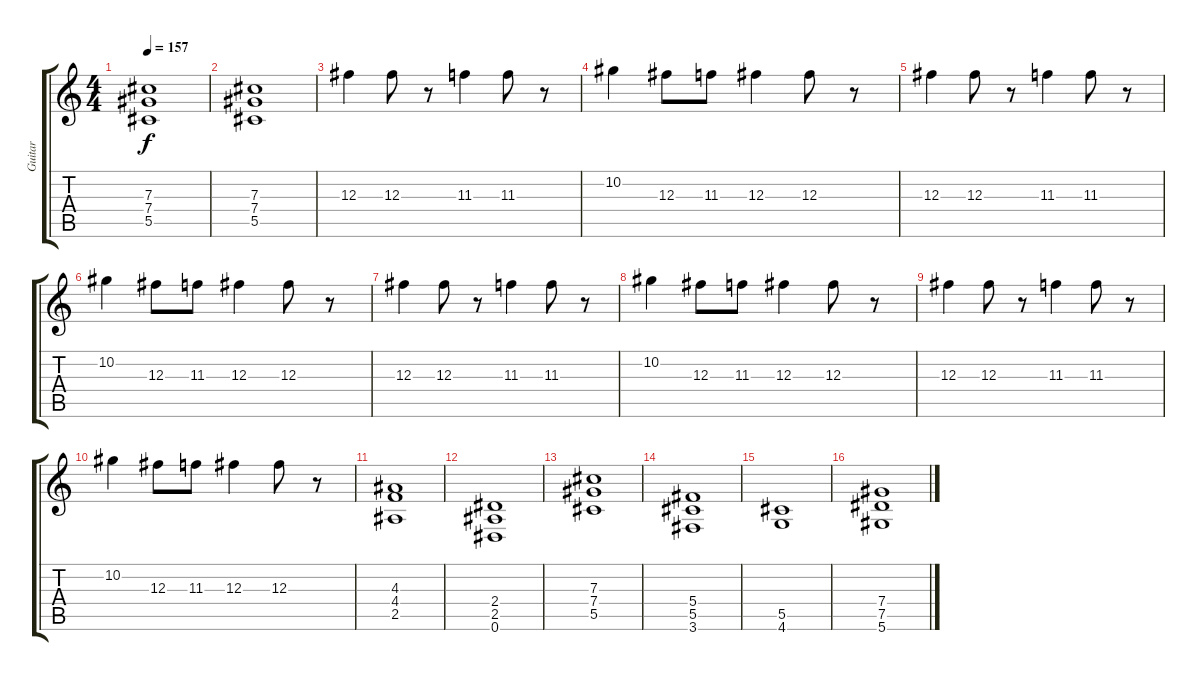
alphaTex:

\track ("Guitar" "Guitar") {instrument distortionguitar}
\staff {score tabs}
\tuning (Eb4 Bb3 Gb3 Db3 Ab2 Eb2) {hide}
\ts (4 4)
\tempo 157
\clef g2
\ks c
(7.3 7.4 5.5).1{dy f} |
(7.3 7.4 5.5).1 |
12.3.4 12.3.8 r.8 11.3.4 11.3.8 r.8 |
10.2.4 12.3.8 11.3.8 12.3.4 12.3.8 r.8 |
12.3.4 12.3.8 r.8 11.3.4 11.3.8 r.8 |
10.2.4 12.3.8 11.3.8 12.3.4 12.3.8 r.8 |
12.3.4 12.3.8 r.8 11.3.4 11.3.8 r.8 |
10.2.4 12.3.8 11.3.8 12.3.4 12.3.8 r.8 |
12.3.4 12.3.8 r.8 11.3.4 11.3.8 r.8 |
10.2.4 12.3.8 11.3.8 12.3.4 12.3.8 r.8 |
(4.3 4.4 2.5).1 |
(2.4 2.5 0.6).1 |
(7.3 7.4 5.5).1 |
(5.4 5.5 3.6).1 |
(5.5 4.6).1 |
(7.4 7.5 5.6).1
